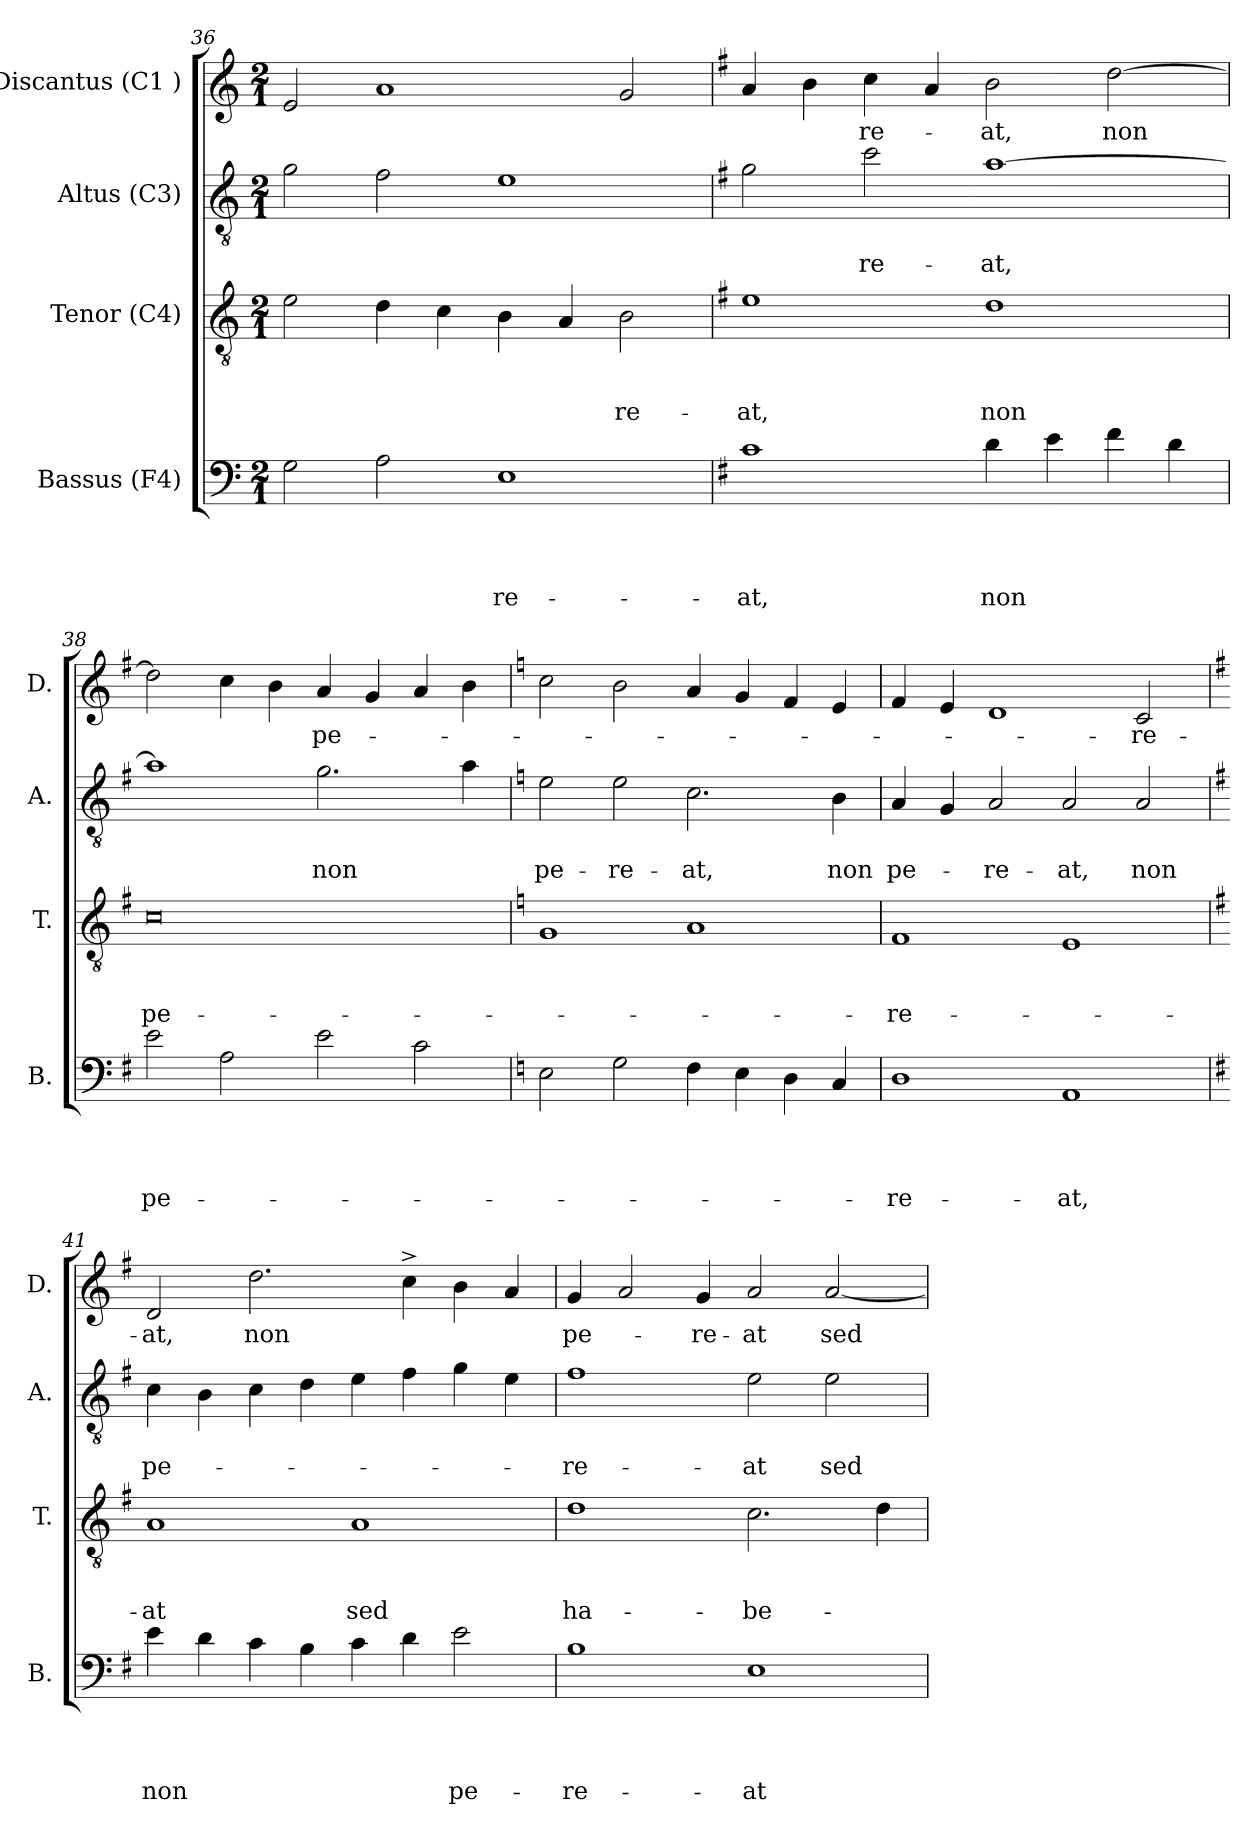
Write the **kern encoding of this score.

**kern	**text	**text	**text	**text	**kern	**text	**text	**text	**kern	**text	**text	**kern	**text
*part4	*part4	*part4	*part4	*part4	*part3	*part3	*part3	*part3	*part2	*part2	*part2	*part1	*part1
*staff4	*staff4	*staff4	*staff4	*staff4	*staff3	*staff3	*staff3	*staff3	*staff2	*staff2	*staff2	*staff1	*staff1
*I"Bassus (F4)	*	*	*	*	*I"Tenor (C4)	*	*	*	*I"Altus (C3)	*	*	*I"Discantus (C1 )	*
*I'B.	*	*	*	*	*I'T.	*	*	*	*I'A.	*	*	*I'D.	*
*clefF4	*	*	*	*	*clefGv2	*	*	*	*clefGv2	*	*	*clefG2	*
*k[]	*	*	*	*	*k[]	*	*	*	*k[]	*	*	*k[]	*
*C:	*	*	*	*	*C:	*	*	*	*C:	*	*	*C:	*
*M2/1	*	*	*	*	*M2/1	*	*	*	*M2/1	*	*	*M2/1	*
=36	=36	=36	=36	=36	=36	=36	=36	=36	=36	=36	=36	=36	=36
2G\	.	.	.	.	2e\	.	.	.	2g\	.	.	2e/	.
2A\	.	.	.	.	4d\	.	.	.	2f\	.	.	1a	.
.	.	.	.	.	4c\	.	.	.	.	.	.	.	.
!	!	!	!	!LO:LY:b	!	!	!	!	!	!	!	!	!
1E	.	.	.	-re-	4B\	.	.	.	1e	.	.	.	.
.	.	.	.	.	4A/	.	.	.	.	.	.	.	.
!	!	!	!	!	!	!	!	!LO:LY:b	!	!	!	!	!
.	.	.	.	.	2B\	.	.	-re-	.	.	.	2g/	.
=37	=37	=37	=37	=37	=37	=37	=37	=37	=37	=37	=37	=37	=37
*k[f#]	*	*	*	*	*k[f#]	*	*	*	*k[f#]	*	*	*k[f#]	*
*G:	*	*	*	*	*G:	*	*	*	*G:	*	*	*G:	*
!	!	!	!	!LO:LY:b	!	!	!	!LO:LY:b	!	!	!	!	!
1c	.	.	.	-at,	1e	.	.	-at,	2g\	.	.	4a/	.
.	.	.	.	.	.	.	.	.	.	.	.	4b\	.
!	!	!	!	!	!	!	!	!	!	!	!LO:LY:b	!	!LO:LY:b
.	.	.	.	.	.	.	.	.	2cc\	.	-re-	4cc\	-re-
.	.	.	.	.	.	.	.	.	.	.	.	4a/	.
!	!	!	!	!LO:LY:b	!	!	!	!LO:LY:b	!	!	!LO:LY:b	!	!LO:LY:b
4d\	.	.	.	non	1d	.	.	non	[>1a	.	-at,	2b\	-at,
4e\	.	.	.	.	.	.	.	.	.	.	.	.	.
!	!	!	!	!	!	!	!	!	!	!	!	!	!LO:LY:b
4f#\	.	.	.	.	.	.	.	.	.	.	.	[>2dd\	non
4d\	.	.	.	.	.	.	.	.	.	.	.	.	.
=38	=38	=38	=38	=38	=38	=38	=38	=38	=38	=38	=38	=38	=38
!	!	!	!	!LO:LY:b	!	!	!	!LO:LY:b	!	!	!	!	!
2e\	.	.	.	pe-	0c	.	.	pe-	1a]	.	.	2dd\]	.
2A\	.	.	.	.	.	.	.	.	.	.	.	4cc\	.
.	.	.	.	.	.	.	.	.	.	.	.	4b\	.
!	!	!	!	!	!	!	!	!	!	!	!LO:LY:b	!	!LO:LY:b
2e\	.	.	.	.	.	.	.	.	2.g\	.	non	4a/	pe-
.	.	.	.	.	.	.	.	.	.	.	.	4g/	.
2c\	.	.	.	.	.	.	.	.	.	.	.	4a/	.
.	.	.	.	.	.	.	.	.	4a\	.	.	4b\	.
!!LO:LB:g=z
=39	=39	=39	=39	=39	=39	=39	=39	=39	=39	=39	=39	=39	=39
*k[]	*	*	*	*	*k[]	*	*	*	*k[]	*	*	*k[]	*
*C:	*	*	*	*	*C:	*	*	*	*C:	*	*	*C:	*
!	!	!	!	!	!	!	!	!	!	!	!LO:LY:b	!	!
2E\	.	.	.	.	1G	.	.	.	2e\	.	pe-	2cc\	.
!	!	!	!	!	!	!	!	!	!	!	!LO:LY:b	!	!
2G\	.	.	.	.	.	.	.	.	2e\	.	-re-	2b\	.
!	!	!	!	!	!	!	!	!	!	!	!LO:LY:b	!	!
4F\	.	.	.	.	1A	.	.	.	2.c\	.	-at,	4a/	.
4E\	.	.	.	.	.	.	.	.	.	.	.	4g/	.
4D\	.	.	.	.	.	.	.	.	.	.	.	4f/	.
!	!	!	!	!	!	!	!	!	!	!	!LO:LY:b	!	!
4C/	.	.	.	.	.	.	.	.	4B\	.	non	4e/	.
=40	=40	=40	=40	=40	=40	=40	=40	=40	=40	=40	=40	=40	=40
!	!	!	!	!LO:LY:b	!	!	!	!LO:LY:b	!	!	!LO:LY:b	!	!
1D	.	.	.	-re-	1F	.	.	-re-	4A/	.	pe-	4f/	.
.	.	.	.	.	.	.	.	.	4G/	.	.	4e/	.
!	!	!	!	!	!	!	!	!	!	!	!LO:LY:b	!	!
.	.	.	.	.	.	.	.	.	2A/	.	-re-	1d	.
!	!	!	!	!LO:LY:b	!	!	!	!	!	!	!LO:LY:b	!	!
1AA	.	.	.	-at,	1E	.	.	.	2A/	.	-at,	.	.
!	!	!	!	!	!	!	!	!	!	!	!LO:LY:b	!	!LO:LY:b
.	.	.	.	.	.	.	.	.	2A/	.	non	2c/	-re-
=41	=41	=41	=41	=41	=41	=41	=41	=41	=41	=41	=41	=41	=41
*k[f#]	*	*	*	*	*k[f#]	*	*	*	*k[f#]	*	*	*k[f#]	*
*G:	*	*	*	*	*G:	*	*	*	*G:	*	*	*G:	*
!	!	!	!	!LO:LY:b	!	!	!	!LO:LY:b	!	!	!LO:LY:b	!	!LO:LY:b
4e\	.	.	.	non	1A	.	.	-at	4c\	.	pe-	2d/	-at,
4d\	.	.	.	.	.	.	.	.	4B\	.	.	.	.
!	!	!	!	!	!	!	!	!	!	!	!	!	!LO:LY:b
4c\	.	.	.	.	.	.	.	.	4c\	.	.	2.dd\	non
4B\	.	.	.	.	.	.	.	.	4d\	.	.	.	.
!	!	!	!	!	!	!	!	!LO:LY:b	!	!	!	!	!
4c\	.	.	.	.	1A	.	.	sed	4e\	.	.	.	.
4d\	.	.	.	.	.	.	.	.	4f#\	.	.	4cc^>\	.
!	!	!	!	!LO:LY:b	!	!	!	!	!	!	!	!	!
2e\	.	.	.	pe-	.	.	.	.	4g\	.	.	4b\	.
.	.	.	.	.	.	.	.	.	4e\	.	.	4a/	.
=42	=42	=42	=42	=42	=42	=42	=42	=42	=42	=42	=42	=42	=42
!	!	!	!	!LO:LY:b	!	!	!	!LO:LY:b	!	!	!LO:LY:b	!	!LO:LY:b
1B	.	.	.	-re-	1d	.	.	ha-	1f#	.	-re-	4g/	pe-
.	.	.	.	.	.	.	.	.	.	.	.	2a/	.
!	!	!	!	!	!	!	!	!	!	!	!	!	!LO:LY:b
.	.	.	.	.	.	.	.	.	.	.	.	4g/	-re-
!	!	!	!	!LO:LY:b	!	!	!	!LO:LY:b	!	!	!LO:LY:b	!	!LO:LY:b
1E	.	.	.	-at	2.c\	.	.	-be-	2e\	.	-at	2a/	-at
!	!	!	!	!	!	!	!	!	!	!	!LO:LY:b	!	!LO:LY:b
.	.	.	.	.	.	.	.	.	2e\	.	sed	[<2a/	sed
.	.	.	.	.	4d\	.	.	.	.	.	.	.	.
=	=	=	=	=	=	=	=	=	=	=	=	=	=
*-	*-	*-	*-	*-	*-	*-	*-	*-	*-	*-	*-	*-	*-
